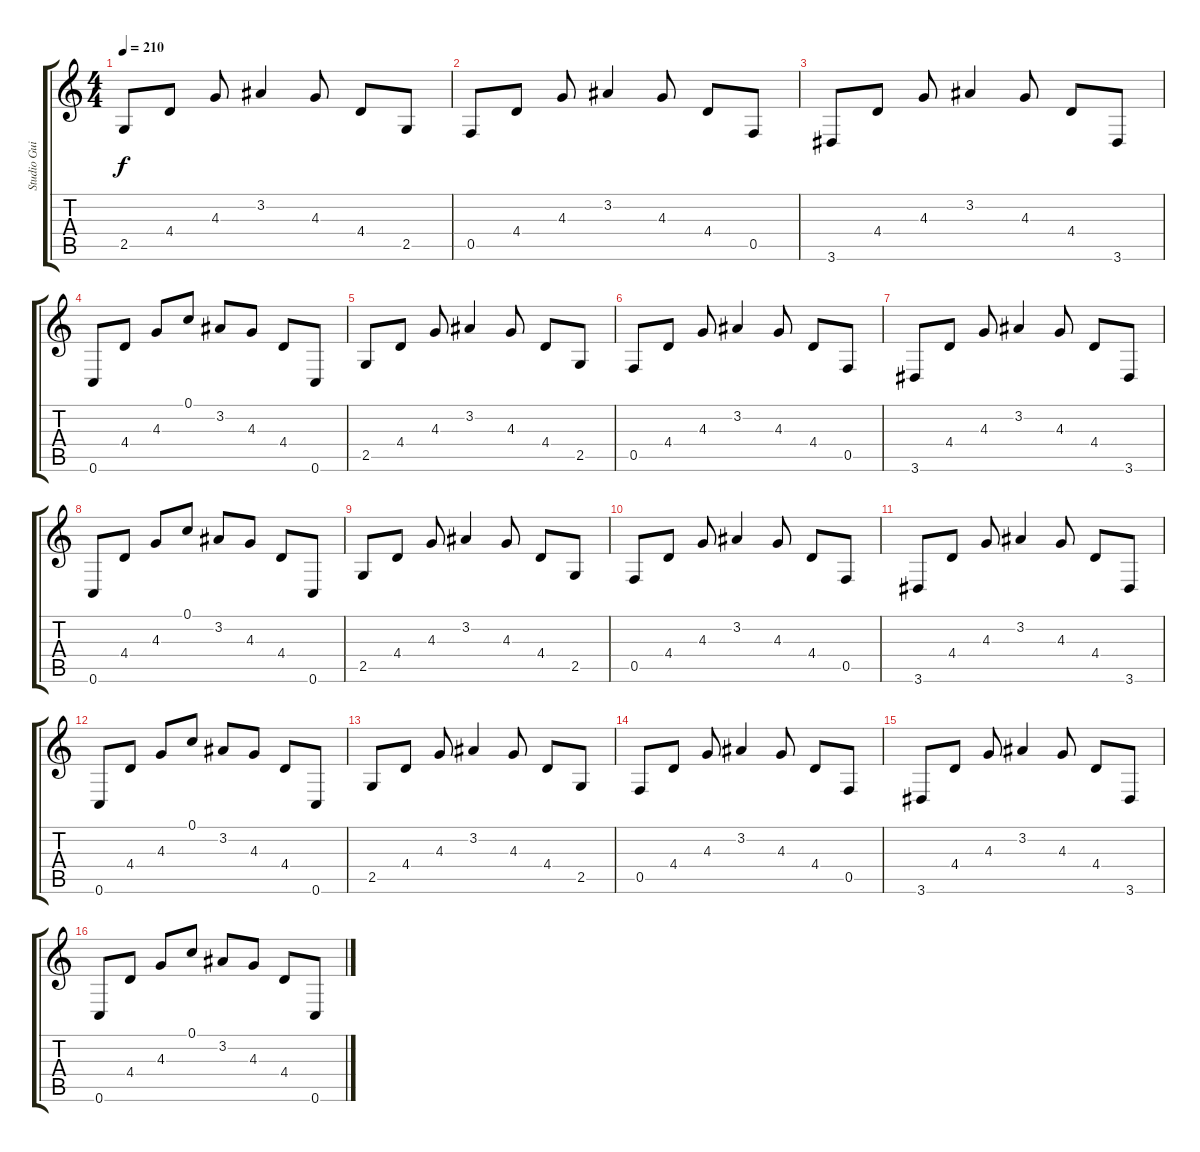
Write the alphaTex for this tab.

\track ("Studio Guitar" "Studio Gui") {instrument electricguitarclean}
\staff {score tabs}
\tuning (C4 G3 Eb3 Bb2 F2 C2) {hide}
\ts (4 4)
\tempo 210
\clef g2
\ks c
2.5.8{dy f instrument electricguitarclean} 4.4.8 4.3.8 3.2.4 4.3.8 4.4.8 2.5.8 |
0.5.8 4.4.8 4.3.8 3.2.4 4.3.8 4.4.8 0.5.8 |
3.6.8 4.4.8 4.3.8 3.2.4 4.3.8 4.4.8 3.6.8 |
0.6.8 4.4.8 4.3.8 0.1.8 3.2.8 4.3.8 4.4.8 0.6.8 |
2.5.8 4.4.8 4.3.8 3.2.4 4.3.8 4.4.8 2.5.8 |
0.5.8 4.4.8 4.3.8 3.2.4 4.3.8 4.4.8 0.5.8 |
3.6.8 4.4.8 4.3.8 3.2.4 4.3.8 4.4.8 3.6.8 |
0.6.8 4.4.8 4.3.8 0.1.8 3.2.8 4.3.8 4.4.8 0.6.8 |
2.5.8 4.4.8 4.3.8 3.2.4 4.3.8 4.4.8 2.5.8 |
0.5.8 4.4.8 4.3.8 3.2.4 4.3.8 4.4.8 0.5.8 |
3.6.8 4.4.8 4.3.8 3.2.4 4.3.8 4.4.8 3.6.8 |
0.6.8 4.4.8 4.3.8 0.1.8 3.2.8 4.3.8 4.4.8 0.6.8 |
2.5.8 4.4.8 4.3.8 3.2.4 4.3.8 4.4.8 2.5.8 |
0.5.8 4.4.8 4.3.8 3.2.4 4.3.8 4.4.8 0.5.8 |
3.6.8 4.4.8 4.3.8 3.2.4 4.3.8 4.4.8 3.6.8 |
0.6.8 4.4.8 4.3.8 0.1.8 3.2.8 4.3.8 4.4.8 0.6.8
